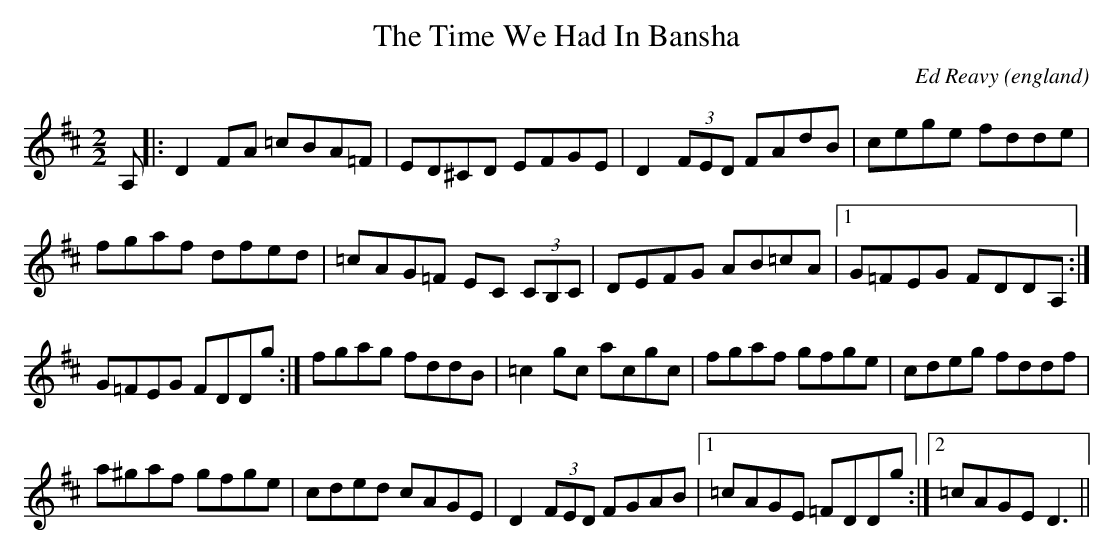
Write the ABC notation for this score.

X:1
T:The Time We Had In Bansha
O:england
M:2/2
L:1/8
C:Ed Reavy
K:D
A,||:D2 FA =cBA=F|ED^CD EFGE|D2 (3FED FAdB|cege fdde|
fgaf dfed|=cAG=F EC (3CB,C|DEFG AB=cA|1 G=FEG FDDA,:|
2 G=FEG FDDg:|fgag fddB|=c2 gc acgc|fgaf gfge|cdeg fddf |
a^gaf gfge|cded cAGE|D2 (3FED FGAB|1 =cAGE =FDDg:|2=cAGE D3||
